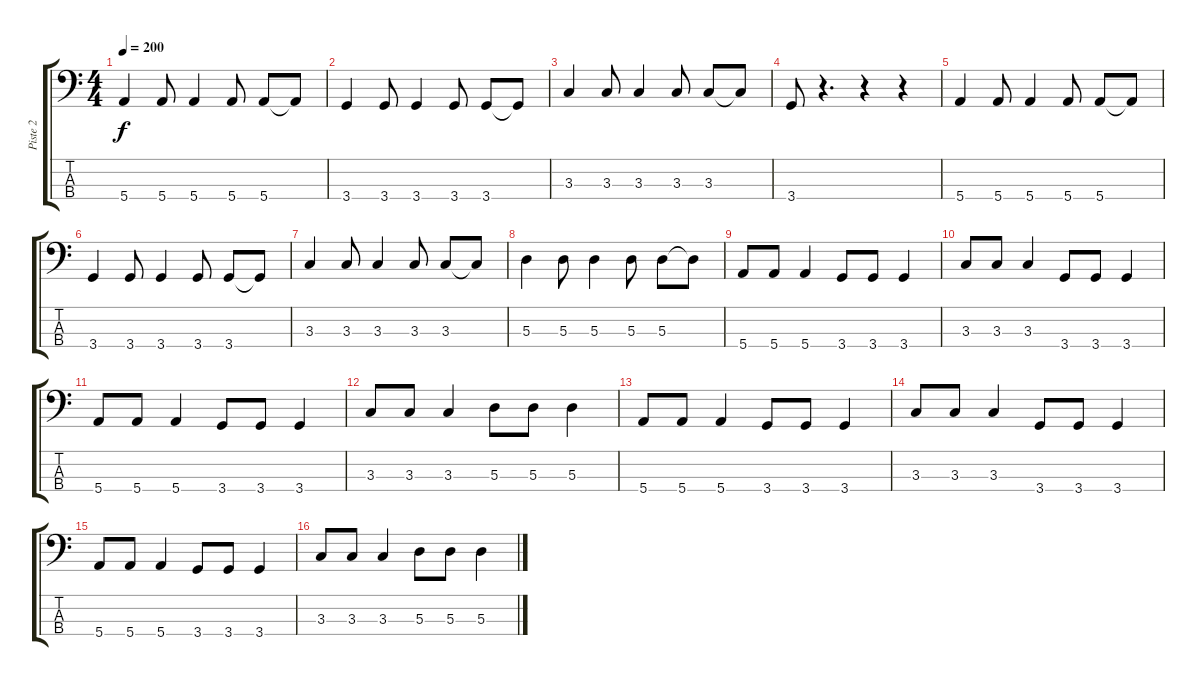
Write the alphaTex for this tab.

\track ("Piste 2" "Piste 2") {instrument electricbasspick}
\staff {score tabs}
\tuning (G2 D2 A1 E1) {hide}
\ts (4 4)
\tempo 200
\clef f4
\ks c
5.4.4{dy f instrument electricbasspick} 5.4.8 5.4.4 5.4.8 5.4.8 5.4{t}.8 |
3.4.4 3.4.8 3.4.4 3.4.8 3.4.8 3.4{t}.8 |
3.3.4 3.3.8 3.3.4 3.3.8 3.3.8 3.3{t}.8 |
3.4.8 r.4{d} r.4 r.4 |
5.4.4 5.4.8 5.4.4 5.4.8 5.4.8 5.4{t}.8 |
3.4.4 3.4.8 3.4.4 3.4.8 3.4.8 3.4{t}.8 |
3.3.4 3.3.8 3.3.4 3.3.8 3.3.8 3.3{t}.8 |
5.3.4 5.3.8 5.3.4 5.3.8 5.3.8 5.3{t}.8 |
5.4.8 5.4.8 5.4.4 3.4.8 3.4.8 3.4.4 |
3.3.8 3.3.8 3.3.4 3.4.8 3.4.8 3.4.4 |
5.4.8 5.4.8 5.4.4 3.4.8 3.4.8 3.4.4 |
3.3.8 3.3.8 3.3.4 5.3.8 5.3.8 5.3.4 |
5.4.8 5.4.8 5.4.4 3.4.8 3.4.8 3.4.4 |
3.3.8 3.3.8 3.3.4 3.4.8 3.4.8 3.4.4 |
5.4.8 5.4.8 5.4.4 3.4.8 3.4.8 3.4.4 |
3.3.8 3.3.8 3.3.4 5.3.8 5.3.8 5.3.4
